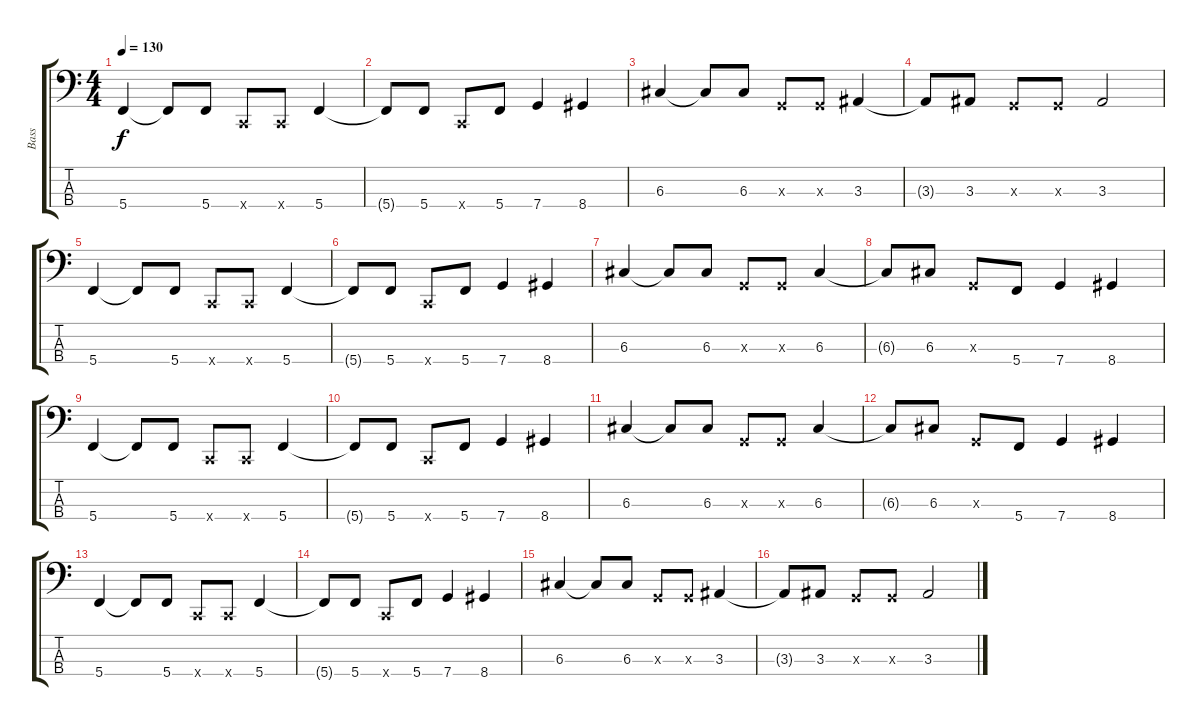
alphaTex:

\track ("Bass" "Bass") {instrument electricbassfinger}
\staff {score tabs}
\tuning (F2 C2 G1 C1) {hide}
\ts (4 4)
\tempo 130
\clef f4
\ks c
5.4.4{dy f} 5.4{t}.8 5.4.8 0.4{x}.8 0.4{x}.8 5.4.4 |
5.4{t}.8 5.4.8 0.4{x}.8 5.4.8 7.4.4 8.4.4 |
6.3.4 6.3{t}.8 6.3.8 0.3{x}.8 0.3{x}.8 3.3.4 |
3.3{t}.8 3.3.8 0.3{x}.8 0.3{x}.8 3.3.2 |
5.4.4 5.4{t}.8 5.4.8 0.4{x}.8 0.4{x}.8 5.4.4 |
5.4{t}.8 5.4.8 0.4{x}.8 5.4.8 7.4.4 8.4.4 |
6.3.4 6.3{t}.8 6.3.8 0.3{x}.8 0.3{x}.8 6.3.4 |
6.3{t}.8 6.3.8 0.3{x}.8 5.4.8 7.4.4 8.4.4 |
5.4.4 5.4{t}.8 5.4.8 0.4{x}.8 0.4{x}.8 5.4.4 |
5.4{t}.8 5.4.8 0.4{x}.8 5.4.8 7.4.4 8.4.4 |
6.3.4 6.3{t}.8 6.3.8 0.3{x}.8 0.3{x}.8 6.3.4 |
6.3{t}.8 6.3.8 0.3{x}.8 5.4.8 7.4.4 8.4.4 |
5.4.4 5.4{t}.8 5.4.8 0.4{x}.8 0.4{x}.8 5.4.4 |
5.4{t}.8 5.4.8 0.4{x}.8 5.4.8 7.4.4 8.4.4 |
6.3.4 6.3{t}.8 6.3.8 0.3{x}.8 0.3{x}.8 3.3.4 |
3.3{t}.8 3.3.8 0.3{x}.8 0.3{x}.8 3.3.2
